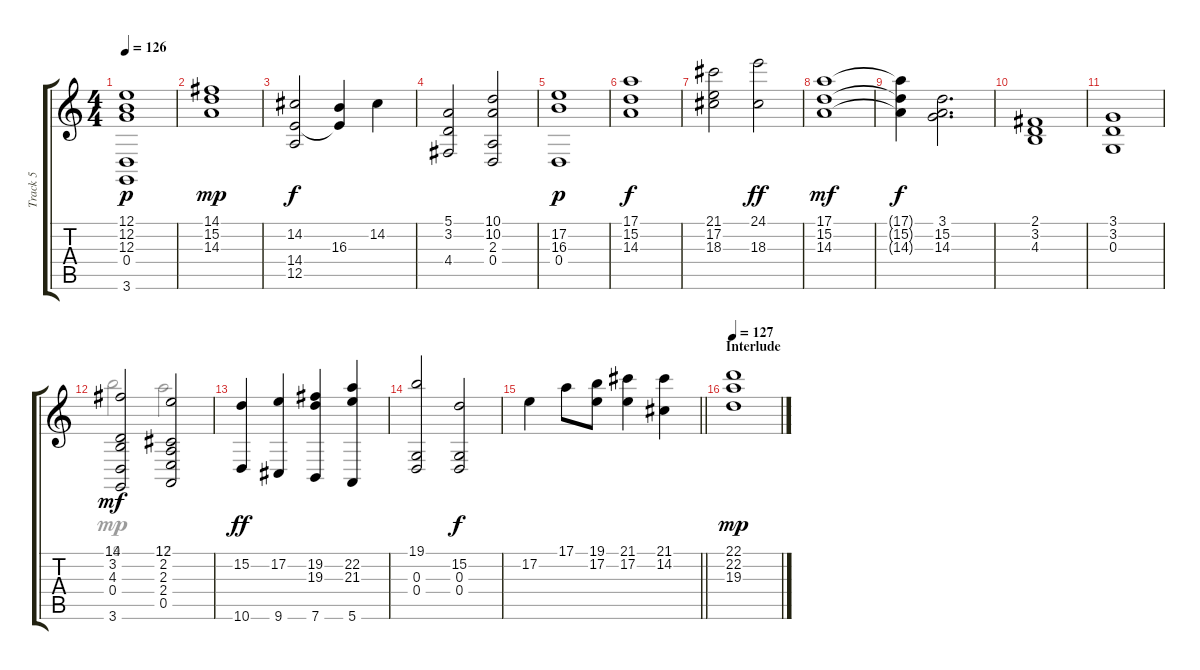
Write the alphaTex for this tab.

\track ("Track 5" "Track 5") {instrument synthstrings1}
\staff {score tabs}
\tuning (E4 B3 G3 D3 A2 E2) {hide}
\voice
\ts (4 4)
\tempo 126
\clef g2
\ks c
(12.1 12.2 12.3 0.4 3.6).1{dy p} |
(14.1 15.2 14.3).1{dy mp} |
(14.2 14.4 12.5).2{dy f} (16.3 14.4{t}).4 14.2.4 |
(5.1 3.2 4.4).2{balance 3} (10.1 10.2 2.3 0.4).2 |
(17.2 16.3 0.4).1{dy p} |
(17.1 15.2 14.3).1{dy f} |
(21.1 17.2 18.3).2 (24.1 18.3).2{dy ff} |
(17.1 15.2 14.3).1{dy mf} |
(17.1{t} 15.2{t} 14.3{t}).4{dy f} (3.1 15.2 14.3).2{d} |
(2.1 3.2 4.3).1 |
(3.1 3.2 0.3).1 |
(14.1 3.2 4.3 0.4 3.6).2{dy mf instrument stringensemble1} (12.1 2.2 2.3 2.4 0.5).2 |
(15.2 10.6).4{dy ff} (17.2 9.6).4 (19.2 19.3 7.6).4 (22.2 21.3 5.6).4 |
(19.1 0.3 0.4).2 (15.2 0.3 0.4).2{dy f} |
\barLineRight lightlight
17.2.4 17.1.8 (19.1 17.2).8 (21.1 17.2).4 (21.1 14.2).4 |
\section ("" "Interlude")
\tempo 127
(22.1 22.2 19.3).1{dy mp}
\voice
\clef g2
\ottava regular
\simile none
\ks c
|
|
|
|
|
|
|
|
|
|
|
19.1.2 17.1.2 |
|
|
\barLineRight lightlight
|
